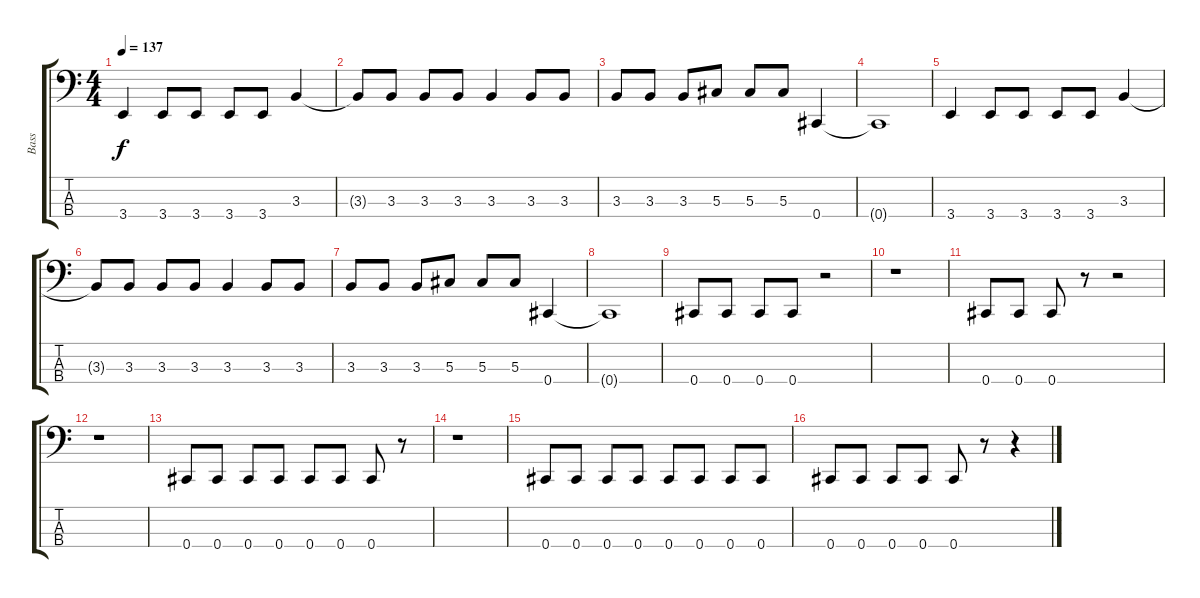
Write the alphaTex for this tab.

\track ("Bass" "Bass") {instrument electricbassfinger}
\staff {score tabs}
\tuning (Gb2 Db2 Ab1 Db1) {hide}
\ts (4 4)
\tempo 137
\clef f4
\ks c
3.4.4{dy f} 3.4.8 3.4.8 3.4.8 3.4.8 3.3.4 |
3.3{t}.8 3.3.8 3.3.8 3.3.8 3.3.4 3.3.8 3.3.8 |
3.3.8 3.3.8 3.3.8 5.3.8 5.3.8 5.3.8 0.4.4 |
0.4{t}.1 |
3.4.4 3.4.8 3.4.8 3.4.8 3.4.8 3.3.4 |
3.3{t}.8 3.3.8 3.3.8 3.3.8 3.3.4 3.3.8 3.3.8 |
3.3.8 3.3.8 3.3.8 5.3.8 5.3.8 5.3.8 0.4.4 |
0.4{t}.1 |
0.4.8 0.4.8 0.4.8 0.4.8 r.2 |
r.1 |
0.4.8 0.4.8 0.4.8 r.8 r.2 |
r.1 |
0.4.8 0.4.8 0.4.8 0.4.8 0.4.8 0.4.8 0.4.8 r.8 |
r.1 |
0.4.8 0.4.8 0.4.8 0.4.8 0.4.8 0.4.8 0.4.8 0.4.8 |
0.4.8 0.4.8 0.4.8 0.4.8 0.4.8 r.8 r.4
